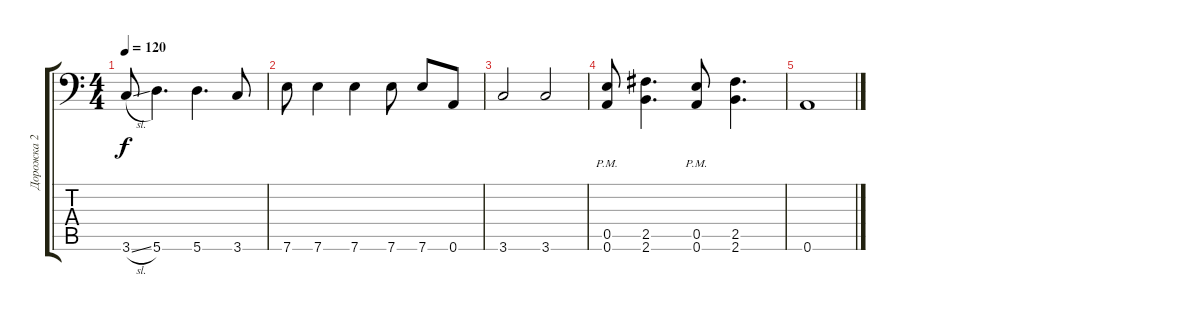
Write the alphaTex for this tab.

\track ("Дорожка 2" "Дорожка 2") {instrument distortionguitar}
\staff {score tabs}
\tuning (B3 Gb3 D3 A2 E2 A1) {hide}
\ts (4 4)
\tempo 120
\clef f4
\ks c
3.6{sl}.8{dy f} 5.6.4{d} 5.6.4{d} 3.6.8 |
7.6.8 7.6.4 7.6.4 7.6.8 7.6.8 0.6.8 |
3.6.2 3.6.2 |
(0.5{pm} 0.6{pm}).8 (2.5 2.6).4{d} (0.5{pm} 0.6{pm}).8 (2.5 2.6).4{d} |
0.6.1
